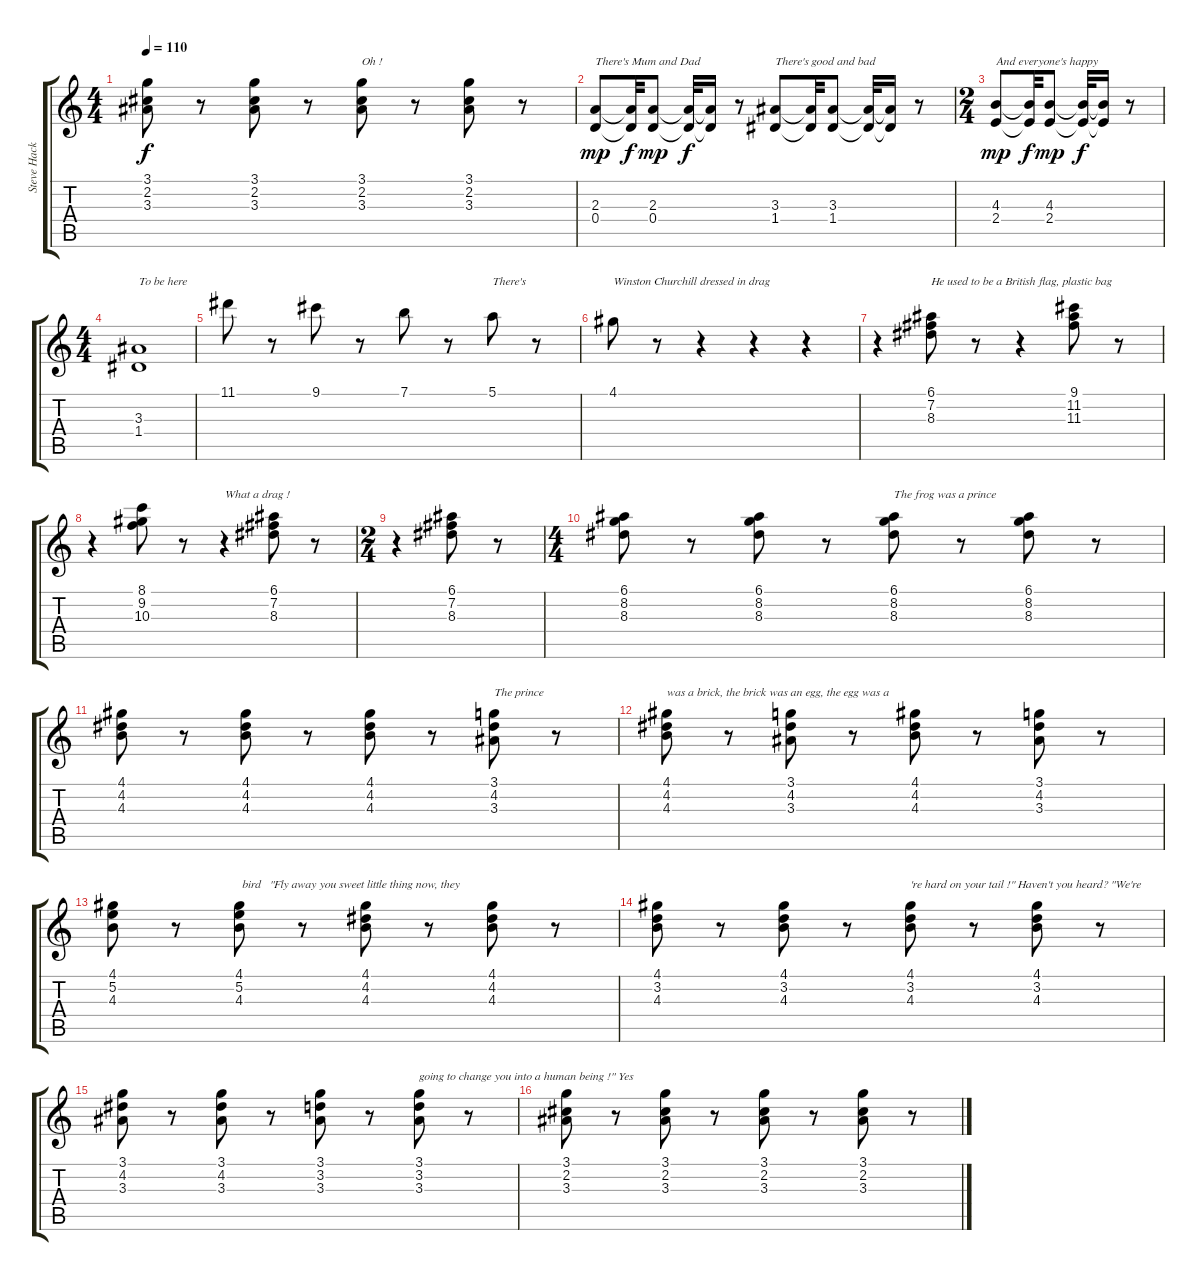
\track ("Steve Hackett (electric guitar 2)" "Steve Hack") {instrument overdrivenguitar}
\staff {score tabs}
\tuning (E4 B3 G3 D3 A2 E2) {hide}
\ts (4 4)
\tempo 110
\clef g2
\ks c
(3.1 2.2 3.3).8{dy f} r.8 (3.1 2.2 3.3).8 r.8 (3.1 2.2 3.3).8{txt "Oh !"} r.8 (3.1 2.2 3.3).8 r.8 |
(2.3 0.4).8{txt "There's Mum and Dad" dy mp} (2.3{t} 0.4{t}).32{dy f} (2.3 0.4).8{dy mp} (2.3{t} 0.4{t}).32{dy f} (2.3{t} 0.4{t}).16 r.8 (3.3 1.4).8{txt "There's good and bad"} (3.3{t} 1.4{t}).32 (3.3 1.4).8 (3.3{t} 1.4{t}).32 (3.3{t} 1.4{t}).16 r.8 |
\ts (2 4)
(4.3 2.4).8{txt "And everyone's happy" dy mp} (4.3{t} 2.4{t}).32{dy f} (4.3 2.4).8{dy mp} (4.3{t} 2.4{t}).32{dy f} (4.3{t} 2.4{t}).16 r.8 |
\ts (4 4)
(3.3 1.4).1{txt "To be here"} |
11.1.8 r.8 9.1.8 r.8 7.1.8 r.8 5.1.8{txt "There's "} r.8 |
4.1.8{txt "Winston Churchill dressed in drag"} r.8 r.4 r.4 r.4 |
r.4 (6.1 7.2 8.3).8{txt "He used to be a British flag, plastic bag"} r.8 r.4 (9.1 11.2 11.3).8 r.8 |
r.4 (8.1 9.2 10.3).8 r.8 r.4{txt "What a drag !"} (6.1 7.2 8.3).8 r.8 |
\ts (2 4)
r.4 (6.1 7.2 8.3).8 r.8 |
\ts (4 4)
(6.1 8.2 8.3).8 r.8 (6.1 8.2 8.3).8 r.8 (6.1 8.2 8.3).8{txt "The frog was a prince"} r.8 (6.1 8.2 8.3).8 r.8 |
(4.1 4.2 4.3).8 r.8 (4.1 4.2 4.3).8 r.8 (4.1 4.2 4.3).8 r.8 (3.1 4.2 3.3).8{txt "The prince"} r.8 |
(4.1 4.2 4.3).8{txt "was a brick, the brick was an egg, the egg was a"} r.8 (3.1 4.2 3.3).8 r.8 (4.1 4.2 4.3).8 r.8 (3.1 4.2 3.3).8 r.8 |
(4.1 5.2 4.3).8 r.8 (4.1 5.2 4.3).8{txt " bird   \"Fly away you sweet little thing now, they"} r.8 (4.1 4.2 4.3).8 r.8 (4.1 4.2 4.3).8 r.8 |
(4.1 3.2 4.3).8 r.8 (4.1 3.2 4.3).8 r.8 (4.1 3.2 4.3).8{txt "'re hard on your tail !\" Haven't you heard? \"We're"} r.8 (4.1 3.2 4.3).8 r.8 |
(3.1 4.2 3.3).8 r.8 (3.1 4.2 3.3).8 r.8 (3.1 3.2 3.3).8 r.8 (3.1 3.2 3.3).8{txt "going to change you into a human being !\" Yes"} r.8 |
(3.1 2.2 3.3).8 r.8 (3.1 2.2 3.3).8 r.8 (3.1 2.2 3.3).8 r.8 (3.1 2.2 3.3).8 r.8
